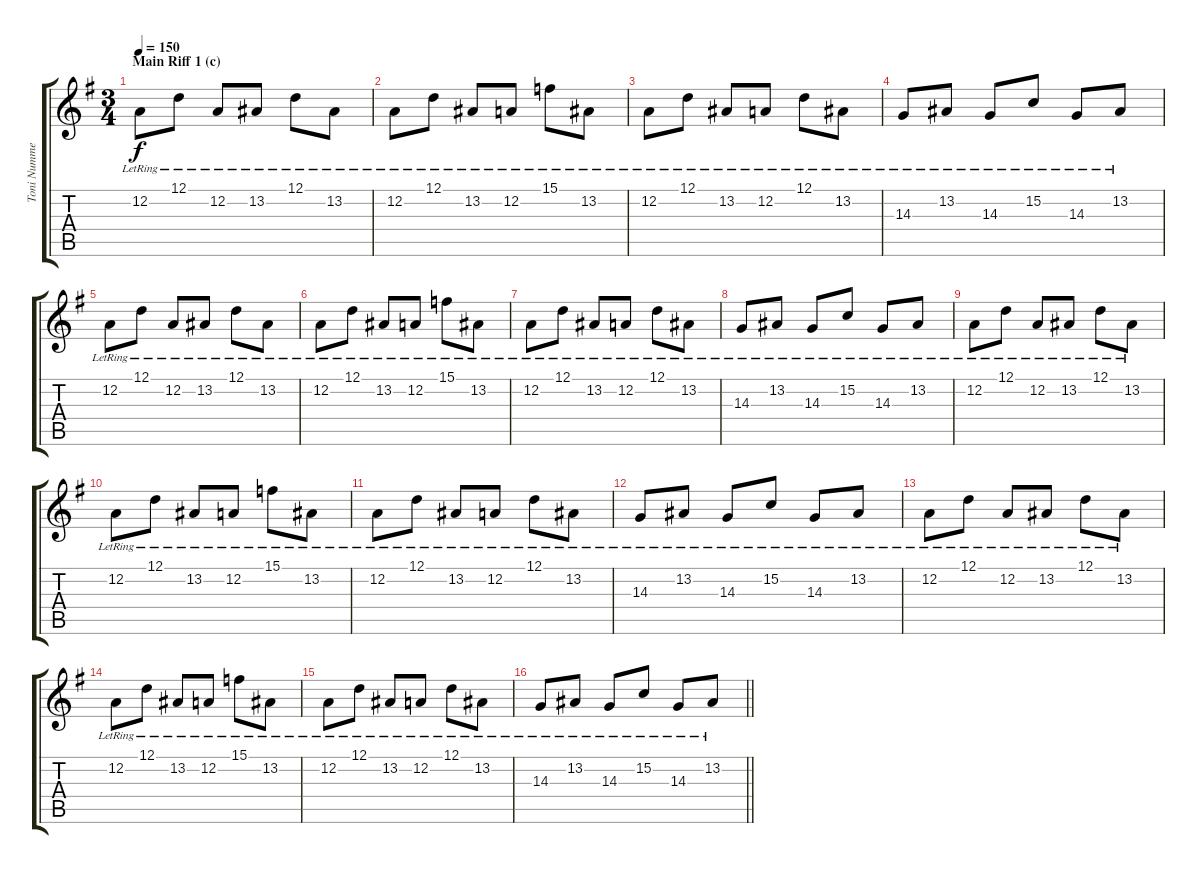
\track ("Toni Nummelin (keyboard)" "Toni Numme") {instrument pad1newage}
\staff {score tabs}
\tuning (D4 A3 F3 C3 G2 D2) {hide}
\ts (3 4)
\section ("" "Main Riff 1 (c)")
\tempo 150
\clef g2
\ks eminor
12.2{lr}.8{dy f} 12.1{lr}.8 12.2{lr}.8 13.2{lr}.8 12.1{lr}.8 13.2{lr}.8 |
12.2{lr}.8 12.1{lr}.8 13.2{lr}.8 12.2{lr}.8 15.1{lr}.8 13.2{lr}.8 |
12.2{lr}.8 12.1{lr}.8 13.2{lr}.8 12.2{lr}.8 12.1{lr}.8 13.2{lr}.8 |
14.3{lr}.8 13.2{lr}.8 14.3{lr}.8 15.2{lr}.8 14.3{lr}.8 13.2{lr}.8 |
12.2{lr}.8 12.1{lr}.8 12.2{lr}.8 13.2{lr}.8 12.1{lr}.8 13.2{lr}.8 |
12.2{lr}.8 12.1{lr}.8 13.2{lr}.8 12.2{lr}.8 15.1{lr}.8 13.2{lr}.8 |
12.2{lr}.8 12.1{lr}.8 13.2{lr}.8 12.2{lr}.8 12.1{lr}.8 13.2{lr}.8 |
14.3{lr}.8 13.2{lr}.8 14.3{lr}.8 15.2{lr}.8 14.3{lr}.8 13.2{lr}.8 |
12.2{lr}.8 12.1{lr}.8 12.2{lr}.8 13.2{lr}.8 12.1{lr}.8 13.2{lr}.8 |
12.2{lr}.8 12.1{lr}.8 13.2{lr}.8 12.2{lr}.8 15.1{lr}.8 13.2{lr}.8 |
12.2{lr}.8 12.1{lr}.8 13.2{lr}.8 12.2{lr}.8 12.1{lr}.8 13.2{lr}.8 |
14.3{lr}.8 13.2{lr}.8 14.3{lr}.8 15.2{lr}.8 14.3{lr}.8 13.2{lr}.8 |
12.2{lr}.8 12.1{lr}.8 12.2{lr}.8 13.2{lr}.8 12.1{lr}.8 13.2{lr}.8 |
12.2{lr}.8 12.1{lr}.8 13.2{lr}.8 12.2{lr}.8 15.1{lr}.8 13.2{lr}.8 |
12.2{lr}.8 12.1{lr}.8 13.2{lr}.8 12.2{lr}.8 12.1{lr}.8 13.2{lr}.8 |
\barLineRight lightlight
14.3{lr}.8 13.2{lr}.8 14.3{lr}.8 15.2{lr}.8 14.3{lr}.8 13.2{lr}.8
